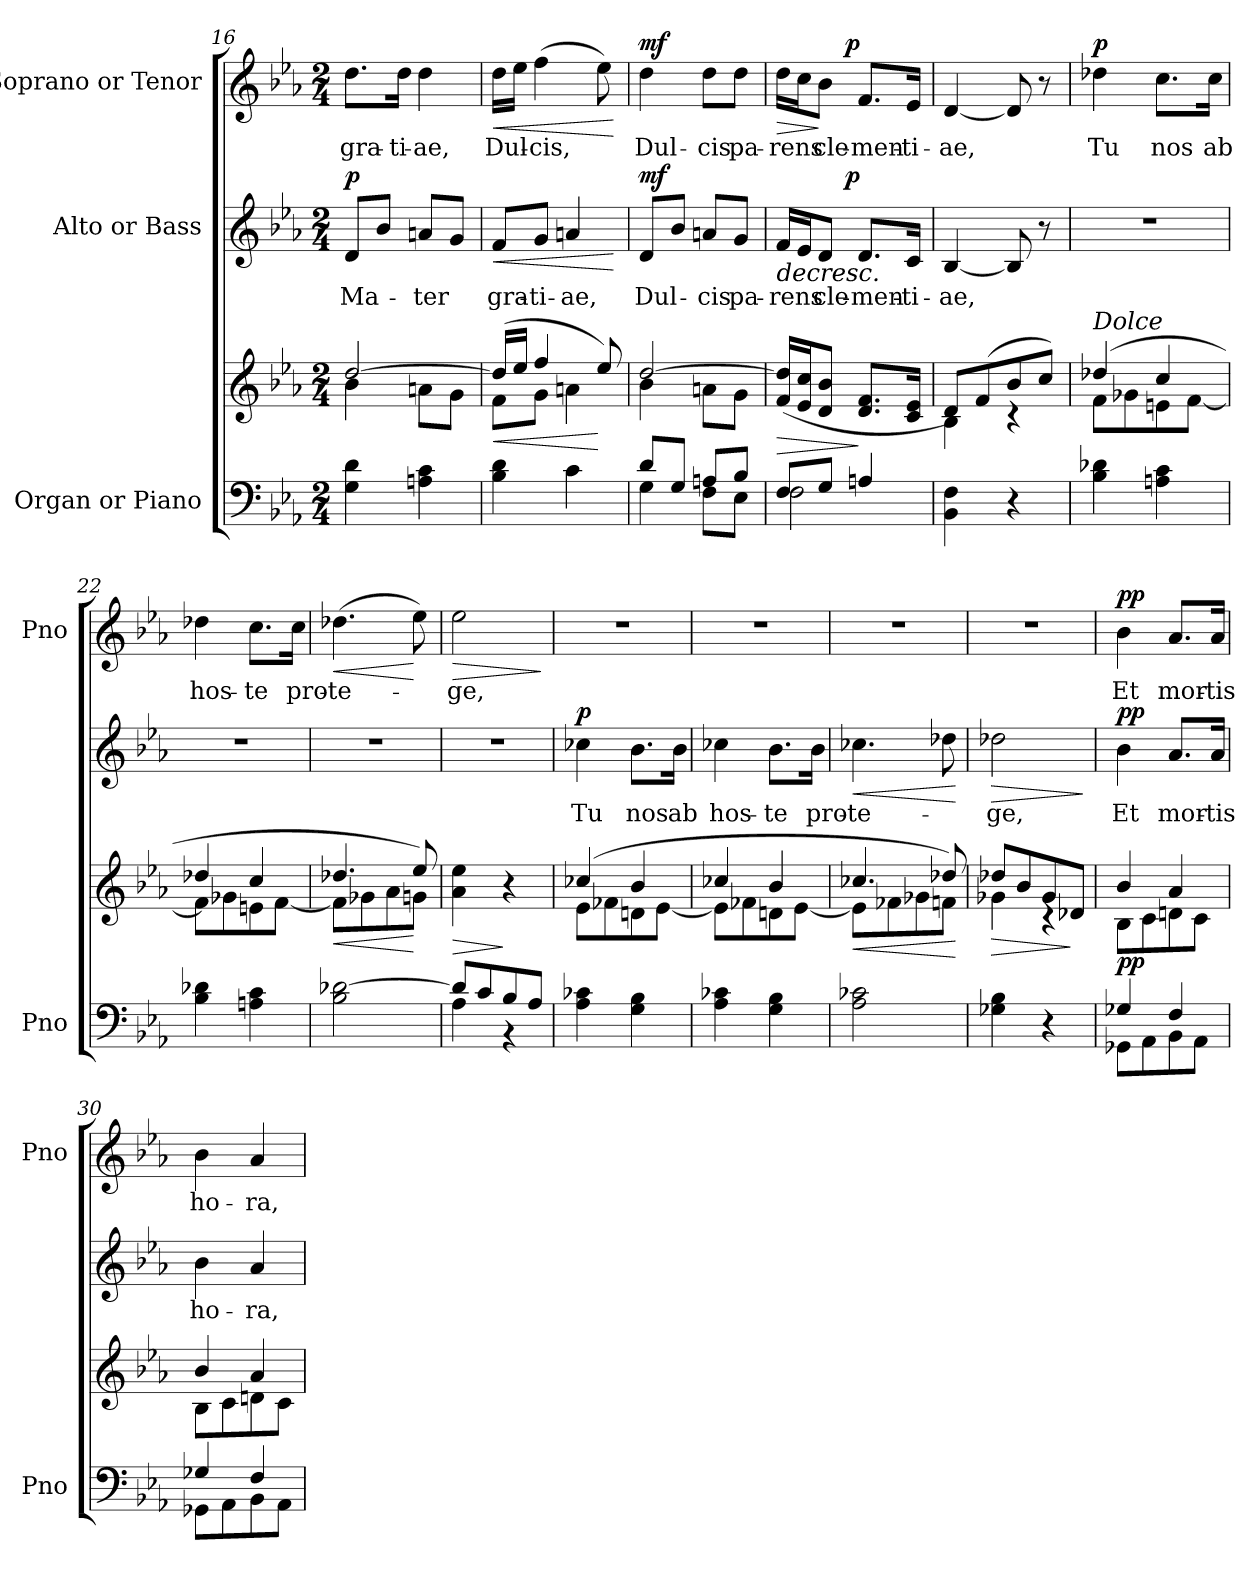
**kern	**kern	**dynam	**kern	**text	**dynam	**kern	**text	**dynam
*part3	*part3	*part3	*part2	*part2	*part2	*part1	*part1	*part1
*staff4	*staff3	*staff3/4	*staff2	*staff2	*staff2	*staff1	*staff1	*staff1
*I"Organ or Piano	*	*	*I"Alto  or Bass	*	*	*I"Soprano or Tenor	*	*
*I'Pno	*	*	*	*	*	*I'Pno	*	*
*clefF4	*clefG2	*	*clefG2	*	*	*clefG2	*	*
*k[b-e-a-]	*k[b-e-a-]	*	*k[b-e-a-]	*	*	*k[b-e-a-]	*	*
*E-:	*E-:	*	*E-:	*	*	*E-:	*	*
*M2/4	*M2/4	*	*M2/4	*	*	*M2/4	*	*
=16	=16	=16	=16	=16	=16	=16	=16	=16
*	*^	*	*	*	*	*	*	*
!	!	!	!	!	!	!LO:DY:a	!	!	!
4G\ 4d\	[>2dd/	4b-\	.	8d/L	Ma-	p	8.dd\L	gra-	.
.	.	.	.	8b-/J	.	.	.	.	.
.	.	.	.	.	.	.	16dd\Jk	-ti-	.
4An\ 4c\	.	8an\L	.	8an/L	-ter	.	4dd\	-ae,	.
.	.	8g\J	.	8g/J	.	.	.	.	.
=17	=17	=17	=17	=17	=17	=17	=17	=17	=17
!	!	!	!LO:HP:b	!	!	!LO:HP:b	!	!	!LO:HP:b
4B-\ 4d\	(16dd/LL]	8f\L	<	8f/L	gra-	<	16dd\LL	Dul-	<
.	16ee-/JJ	.	.	.	.	.	16ee-\JJ	.	.
.	4ff/	8g\J	.	8g/J	-ti-	.	(4ff\	-cis,	.
4c\	.	4an\	.	4an/	-ae,	.	.	.	.
.	8ee-/)	.	[	.	.	.	8ee-\)	.	.
*	*v	*v	*	*	*	*	*	*	*
.	.	.	.	.	[	.	.	[
=18	=18	=18	=18	=18	=18	=18	=18	=18
*^	*^	*	*	*	*	*	*	*
!	!	!	!	!	!	!	!LO:DY:a	!	!	!LO:DY:a
8d/L	4G\	[>2dd/	4b-\	.	8d/L	Dul-	mf	4dd\	Dul-	mf
8G/J	.	.	.	.	8b-/J	.	.	.	.	.
8An/L	8F\L	.	8an\L	.	8an/L	-cis	.	8dd\L	-cis	.
8B-/J	8E-\J	.	8g\J	.	8g/J	pa-	.	8dd\J	pa-	.
=19	=19	=19	=19	=19	=19	=19	=19	=19	=19	=19
!	!	!	!	!LO:HP:b	!	!	!LO:HP:b	!	!	!LO:HP:b
*	*	*v	*v	*	*^	*	*	*^	*	*
8F/L	2F\	(16f/ 16dd/]LL	>	16f/LL	8..ryy	-rens	>	16dd\LL	8..ryy	-rens	>
.	.	16e-/ 16cc/J	.	16e-/J	.	.	.	16cc\J	.	.	.
8G/J	.	8d/ 8b-/J	.	8d/J	.	cle-	.	8b-\J	.	cle-	]
!	!	!	!	!	!	!	!LO:DY:a	!	!	!	!LO:DY:a
.	.	.	.	.	4ryy	.	p	.	4ryy	.	p
4An/	.	8.d/ 8.f/L	]	8.d/L	.	-men-	]	8.f/L	.	-men-	.
.	.	16c/ 16e-/Jk	.	16c/Jk	.	-ti-	.	16e-/Jk	.	-ti-	.
.	.	.	.	.	32ryy	.	.	.	32ryy	.	.
*	*	*	*	*v	*v	*	*	*	*	*	*
*v	*v	*	*	*	*	*	*v	*v	*	*
!!LO:LB:g=z
=20	=20	=20	=20	=20	=20	=20	=20	=20
*	*^	*	*	*	*	*	*	*
4BB-\ 4F\	8d/L)	4B-\	.	[4B-/	-­ae,	.	[4d/	-­ae,	.
.	(8f/	.	.	.	.	.	.	.	.
4r	8b-/	4rB	.	8B-/]	.	.	8d/]	.	.
.	8cc/J)	.	.	8r	.	.	8r	.	.
=21	=21	=21	=21	=21	=21	=21	=21	=21	=21
!	!LO:TX:a:i:t=Dolce	!	!	!	!	!	!	!	!
!	!	!	!	!	!	!	!	!	!LO:DY:a
4B-\ 4d-X\	(4dd-X/	8f\L	.	2r	.	.	4dd-X\	Tu	p
.	.	8g-X\	.	.	.	.	.	.	.
4An\ 4c\	4cc/	8en\	.	.	.	.	8.cc\L	nos	.
.	.	[<8f\J	.	.	.	.	.	.	.
.	.	.	.	.	.	.	16cc\Jk	ab	.
=22	=22	=22	=22	=22	=22	=22	=22	=22	=22
4B-\ 4d-X\	4dd-X/	8f\L]	.	2r	.	.	4dd-X\	hos-	.
.	.	8g-X\	.	.	.	.	.	.	.
4An\ 4c\	4cc/	8en\	.	.	.	.	8.cc\L	-te	.
.	.	[<8f\J	.	.	.	.	.	.	.
.	.	.	.	.	.	.	16cc\Jk	pro-	.
=23	=23	=23	=23	=23	=23	=23	=23	=23	=23
!	!	!	!LO:HP:b	!	!	!	!	!	!LO:HP:b
2B-\ [2d-X\	4.dd-X/	8f\L]	<	2r	.	.	(4.dd-X\	-te-	<
.	.	8g-X\	.	.	.	.	.	.	.
.	.	8a-\	.	.	.	.	.	.	.
.	8ee-/)	8gn\J	[	.	.	.	8ee-\)	.	[
=24	=24	=24	=24	=24	=24	=24	=24	=24	=24
*^	*	*	*	*	*	*	*	*	*
!	!	!	!	!LO:HP:b	!	!	!	!	!	!LO:HP:b
*	*	*v	*v	*	*	*	*	*	*	*
8d-/L]	4A-\	4a-\ 4ee-\	>	2r	.	.	2ee-\	-ge,	>
8c/	.	.	.	.	.	.	.	.	.
8B-/	4r	4r	]	.	.	.	.	.	.
8A-/J	.	.	.	.	.	.	.	.	.
*v	*v	*	*	*	*	*	*	*	*
.	.	.	.	.	.	.	.	]
!!LO:LB:g=z
=25	=25	=25	=25	=25	=25	=25	=25	=25
*	*^	*	*	*	*	*	*	*
!	!	!	!	!	!	!LO:DY:a	!	!	!
4A-\ 4c-X\	(4cc-X/	8e-\L	.	4cc-X\	Tu	p	2r	.	.
.	.	8f-X\	.	.	.	.	.	.	.
4G\ 4B-\	4b-/	8dn\	.	8.b-\L	nos	.	.	.	.
.	.	[<8e-\J	.	.	.	.	.	.	.
.	.	.	.	16b-\Jk	ab	.	.	.	.
=26	=26	=26	=26	=26	=26	=26	=26	=26	=26
4A-\ 4c-X\	4cc-X/	8e-\L]	.	4cc-X\	hos-	.	2r	.	.
.	.	8f-X\	.	.	.	.	.	.	.
4G\ 4B-\	4b-/	8dn\	.	8.b-\L	-te	.	.	.	.
.	.	[<8e-\J	.	.	.	.	.	.	.
.	.	.	.	16b-\Jk	pro-	.	.	.	.
=27	=27	=27	=27	=27	=27	=27	=27	=27	=27
!	!	!	!LO:HP:b	!	!	!LO:HP:b	!	!	!
2A-\ 2c-X\	4.cc-X/	8e-\L]	<	4.cc-X\	-te-	<	2r	.	.
.	.	8f-X\	.	.	.	.	.	.	.
.	.	8g-X\	.	.	.	.	.	.	.
.	8dd-X/)	8fn\J	.	8dd-X\	.	.	.	.	.
*	*v	*v	*	*	*	*	*	*	*
.	.	[	.	.	[	.	.	.
=28	=28	=28	=28	=28	=28	=28	=28	=28
!	!	!LO:HP:b	!	!	!LO:HP:b	!	!	!
*	*^	*	*	*	*	*	*	*
4G-X\ 4B-\	8dd-X/L	4g-X\	>	2dd-X\	-ge,	>	2r	.	.
.	8b-/	.	.	.	.	.	.	.	.
4r	8g-/	4rB	.	.	.	.	.	.	.
.	8d-X/J	.	]	.	.	.	.	.	.
*	*v	*v	*	*	*	*	*	*	*
.	.	.	.	.	]	.	.	.
=29	=29	=29	=29	=29	=29	=29	=29	=29
*^	*^	*	*	*	*	*	*	*
!	!	!	!	!LO:DY:a=2	!	!	!LO:DY:a	!	!	!LO:DY:a
4G-X/	8GG-X\L	4b-/	8B-\L	pp	4b-\	Et	pp	4b-\	Et	pp
.	8AA-\	.	8c\	.	.	.	.	.	.	.
4F/	8BB-\	4a-/	8dn\	.	8.a-/L	mor-	.	8.a-/L	mor-	.
.	8AA-\J	.	8c\J	.	.	.	.	.	.	.
.	.	.	.	.	16a-/Jk	-tis	.	16a-/Jk	-tis	.
!!LO:PB:g=z
=30	=30	=30	=30	=30	=30	=30	=30	=30	=30	=30
4G-X/	8GG-X\L	4b-/	8B-\L	.	4b-\	ho-	.	4b-\	ho-	.
.	8AA-\	.	8c\	.	.	.	.	.	.	.
4F/	8BB-\	4a-/	8dn\	.	4a-/	-ra,	.	4a-/	-ra,	.
.	8AA-\J	.	8c\J	.	.	.	.	.	.	.
*v	*v	*	*	*	*	*	*	*	*	*
*	*v	*v	*	*	*	*	*	*	*
=	=	=	=	=	=	=	=	=
*-	*-	*-	*-	*-	*-	*-	*-	*-
